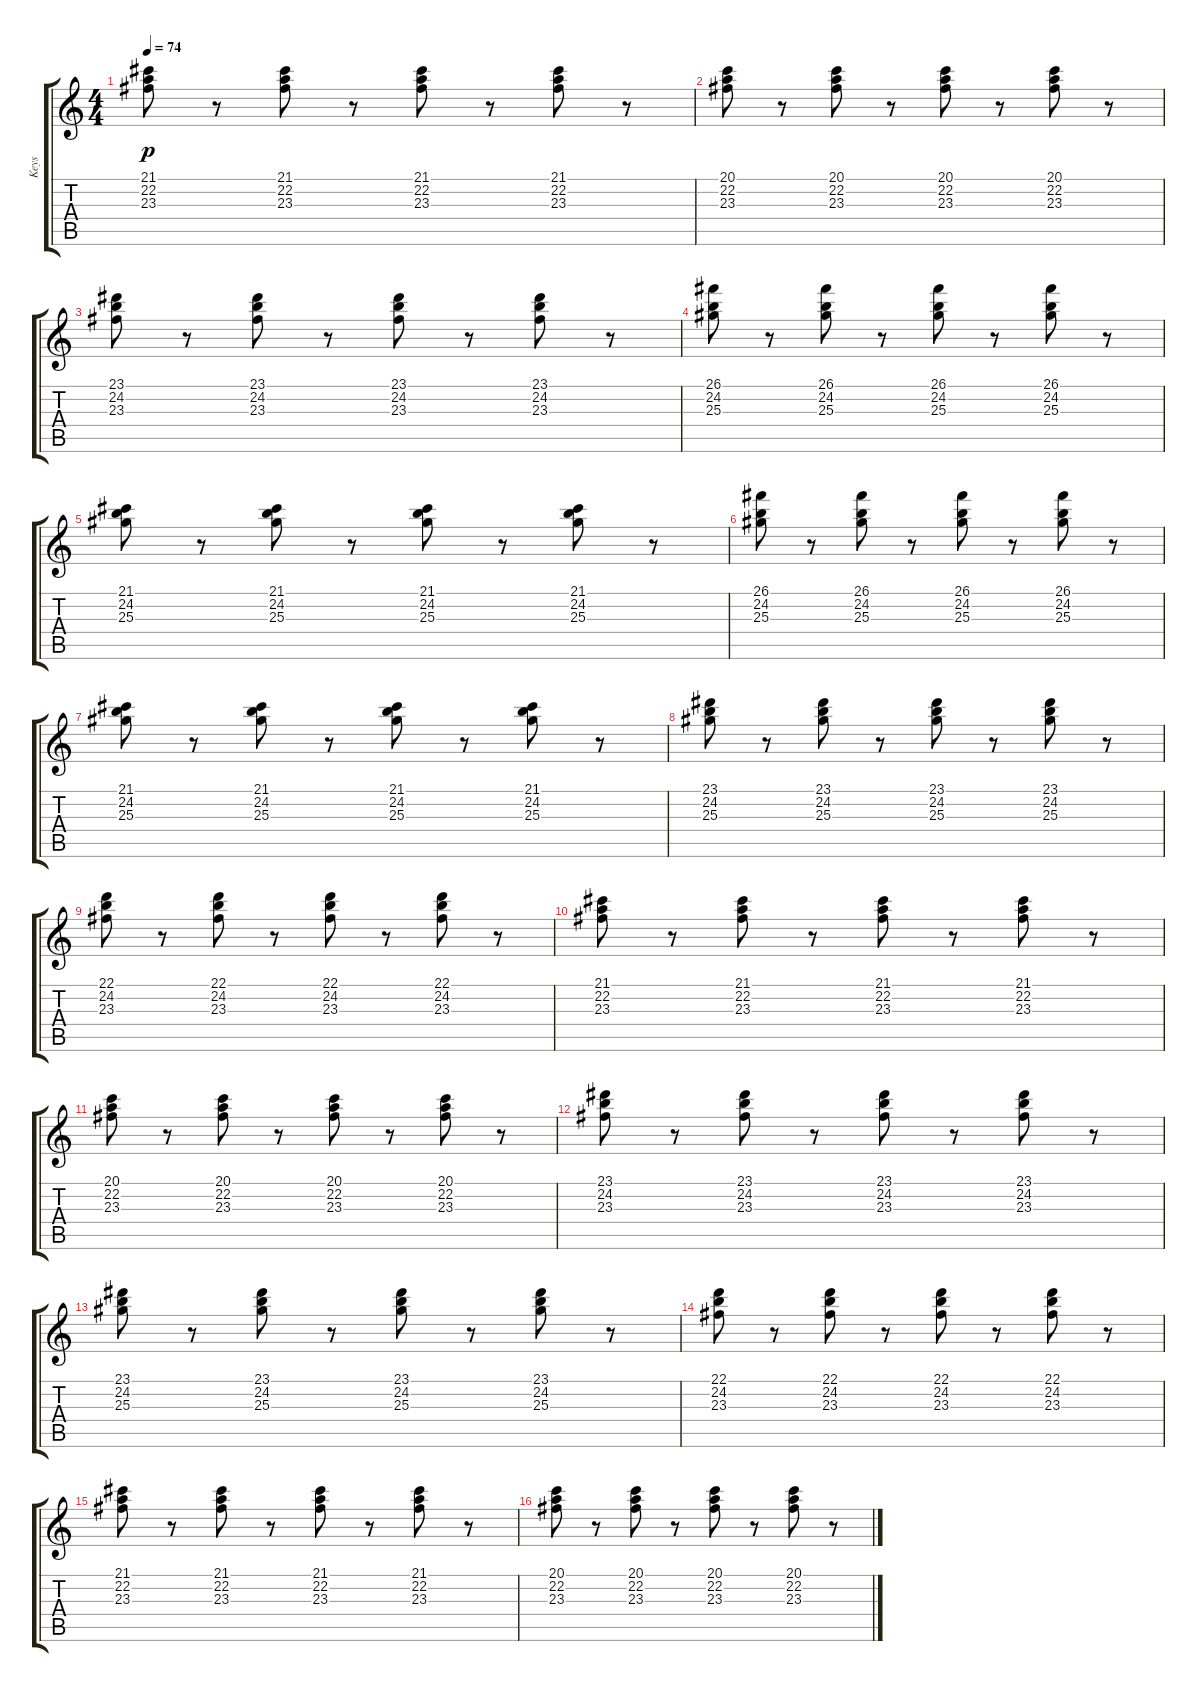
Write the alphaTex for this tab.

\track ("Keys" "Keys") {instrument churchorgan}
\staff {score tabs}
\tuning (E4 B3 G3 D3 A2 E2) {hide}
\ts (4 4)
\tempo 74
\clef g2
\ks c
(21.1 22.2 23.3).8{dy p} r.8 (21.1 22.2 23.3).8 r.8 (21.1 22.2 23.3).8 r.8 (21.1 22.2 23.3).8 r.8 |
(20.1 22.2 23.3).8 r.8 (20.1 22.2 23.3).8 r.8 (20.1 22.2 23.3).8 r.8 (20.1 22.2 23.3).8 r.8 |
(23.1 24.2 23.3).8 r.8 (23.1 24.2 23.3).8 r.8 (23.1 24.2 23.3).8 r.8 (23.1 24.2 23.3).8 r.8 |
(26.1 24.2 25.3).8 r.8 (26.1 24.2 25.3).8 r.8 (26.1 24.2 25.3).8 r.8 (26.1 24.2 25.3).8 r.8 |
(21.1 24.2 25.3).8 r.8 (21.1 24.2 25.3).8 r.8 (21.1 24.2 25.3).8 r.8 (21.1 24.2 25.3).8 r.8 |
(26.1 24.2 25.3).8 r.8 (26.1 24.2 25.3).8 r.8 (26.1 24.2 25.3).8 r.8 (26.1 24.2 25.3).8 r.8 |
(21.1 24.2 25.3).8 r.8 (21.1 24.2 25.3).8 r.8 (21.1 24.2 25.3).8 r.8 (21.1 24.2 25.3).8 r.8 |
(23.1 24.2 25.3).8 r.8 (23.1 24.2 25.3).8 r.8 (23.1 24.2 25.3).8 r.8 (23.1 24.2 25.3).8 r.8 |
(22.1 24.2 23.3).8 r.8 (22.1 24.2 23.3).8 r.8 (22.1 24.2 23.3).8 r.8 (22.1 24.2 23.3).8 r.8 |
(21.1 22.2 23.3).8 r.8 (21.1 22.2 23.3).8 r.8 (21.1 22.2 23.3).8 r.8 (21.1 22.2 23.3).8 r.8 |
(20.1 22.2 23.3).8 r.8 (20.1 22.2 23.3).8 r.8 (20.1 22.2 23.3).8 r.8 (20.1 22.2 23.3).8 r.8 |
(23.1 24.2 23.3).8 r.8 (23.1 24.2 23.3).8 r.8 (23.1 24.2 23.3).8 r.8 (23.1 24.2 23.3).8 r.8 |
(23.1 24.2 25.3).8 r.8 (23.1 24.2 25.3).8 r.8 (23.1 24.2 25.3).8 r.8 (23.1 24.2 25.3).8 r.8 |
(22.1 24.2 23.3).8 r.8 (22.1 24.2 23.3).8 r.8 (22.1 24.2 23.3).8 r.8 (22.1 24.2 23.3).8 r.8 |
(21.1 22.2 23.3).8 r.8 (21.1 22.2 23.3).8 r.8 (21.1 22.2 23.3).8 r.8 (21.1 22.2 23.3).8 r.8 |
(20.1 22.2 23.3).8 r.8 (20.1 22.2 23.3).8 r.8 (20.1 22.2 23.3).8 r.8 (20.1 22.2 23.3).8 r.8
